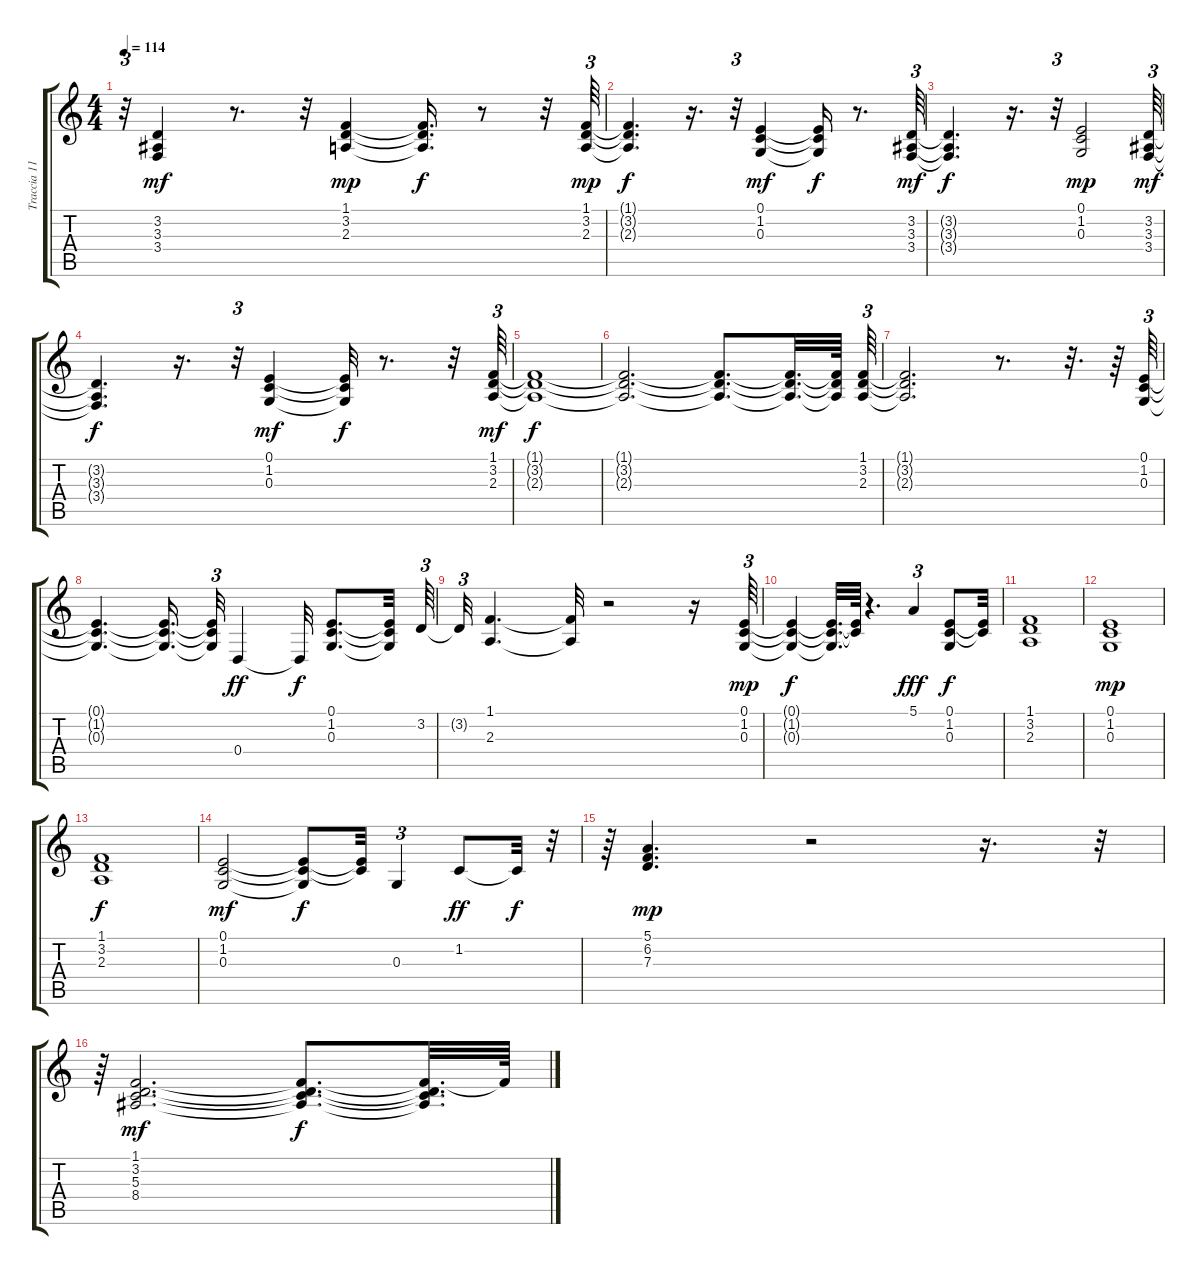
\track ("Traccia 11" "Traccia 11") {instrument electricpiano1}
\staff {score tabs}
\tuning (E4 B3 G3 D3 A2 E2) {hide}
\ts (4 4)
\tempo 114
\clef g2
\ks c
r.32{tu (3 2) dy f} (3.2 3.3 3.4).4{dy mf} r.8{d} r.32 (1.1 3.2 2.3).4{dy mp} (1.1{t} 3.2{t} 2.3{t}).16{d dy f} r.8 r.32 (1.1 3.2 2.3).64{tu (3 2) dy mp} |
(1.1{t} 3.2{t} 2.3{t}).4{d dy f} r.16{d} r.32{tu (3 2)} (0.1 1.2 0.3).4{dy mf} (0.1{t} 1.2{t} 0.3{t}).16{dy f} r.8{d} (3.2 3.3 3.4).64{tu (3 2) dy mf} |
(3.2{t} 3.3{t} 3.4{t}).4{d dy f} r.16{d} r.32{tu (3 2)} (0.1 1.2 0.3).2{dy mp} (3.2 3.3 3.4).64{tu (3 2) dy mf} |
(3.2{t} 3.3{t} 3.4{t}).4{d dy f} r.16{d} r.32{tu (3 2)} (0.1 1.2 0.3).4{dy mf} (0.1{t} 1.2{t} 0.3{t}).32{dy f} r.8{d} r.32 (1.1 3.2 2.3).64{tu (3 2) dy mf} |
(1.1{t} 3.2{t} 2.3{t}).1{dy f} |
(1.1{t} 3.2{t} 2.3{t}).2{d} (1.1{t} 3.2{t} 2.3{t}).8{d} (1.1{t} 3.2{t} 2.3{t}).32{d} (1.1{t} 3.2{t} 2.3{t}).64 (1.1 3.2 2.3).64{tu (3 2)} |
(1.1{t} 3.2{t} 2.3{t}).2{d} r.8{d} r.32{d} r.64 (0.1 1.2 0.3).64{tu (3 2)} |
(0.1{t} 1.2{t} 0.3{t}).4{d} (0.1{t} 1.2{t} 0.3{t}).16{d} (0.1{t} 1.2{t} 0.3{t}).32{tu (3 2)} 0.4.4{dy ff} 0.4{t}.32{dy f} (0.1 1.2 0.3).8{d} (0.1{t} 1.2{t} 0.3{t}).32 3.2.64{tu (3 2)} |
3.2{t}.32{tu (3 2)} (1.1 2.3).4{d} (1.1{t} 2.3{t}).32 r.2 r.16 (0.1 1.2 0.3).64{tu (3 2) dy mp} |
(0.1{t} 1.2{t} 0.3{t}).4{dy f} (0.1{t} 1.2{t} 0.3{t}).32{d} (0.1{t} 1.2{t}).64 r.4{d} 5.1.4{tu (3 2) dy fff} (0.1 1.2 0.3).8{dy f} (0.1{t} 1.2{t}).32 |
(1.1 3.2 2.3).1 |
(0.1 1.2 0.3).1{dy mp} |
(1.1 3.2 2.3).1{dy f} |
(0.1 1.2 0.3).2{dy mf} (0.1{t} 1.2{t} 0.3{t}).8{dy f} (0.1{t} 1.2{t}).32 0.3.4{tu (3 2)} 1.2.8{dy ff} 1.2{t}.32{dy f} r.32{tu (3 2)} |
r.64{tu (3 2)} (5.1 6.2 7.3).4{d dy mp} r.2 r.16{d} r.32{tu (3 2)} |
r.64{tu (3 2)} (1.1 3.2 5.3 8.4).2{d dy mf} (1.1{t} 3.2{t} 5.3{t} 8.4{t}).8{d dy f} (1.1{t} 3.2{t} 5.3{t} 8.4{t}).32{d} 1.1{t}.64
